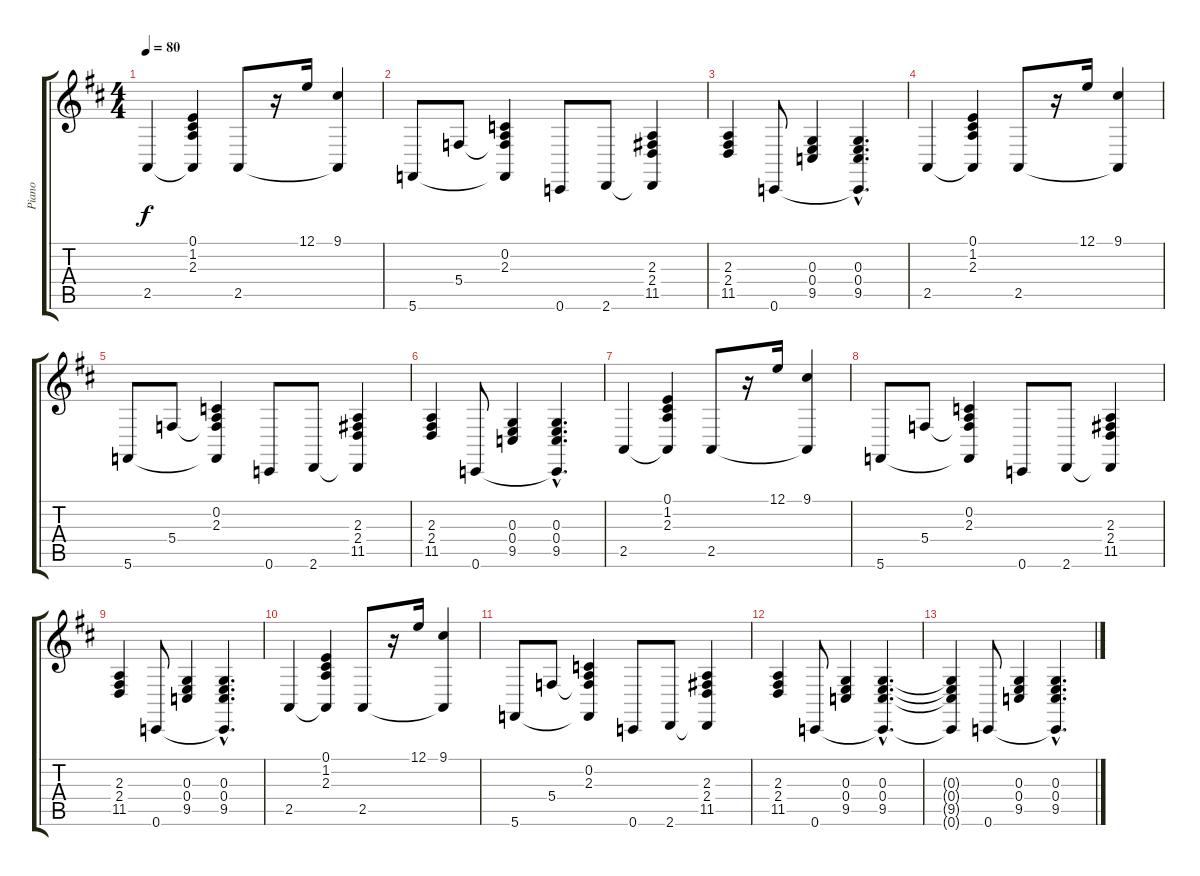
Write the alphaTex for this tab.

\track ("Piano" "Piano") {instrument acousticgrandpiano}
\staff {score tabs}
\tuning (E4 C4 G3 C3 G2 C2) {hide}
\ts (4 4)
\tempo 80
\clef g2
\ks d
2.5.4{dy f instrument acousticgrandpiano} (0.1 1.2 2.3 2.5{t}).4 2.5.8 r.16 12.1.16 (9.1 2.5{t}).4 |
5.6.8 5.4.8 (0.2 2.3 5.4{t} 5.6{t}).4 0.6.8 2.6.8 (2.3 2.4 11.5 2.6{t}).4 |
(2.3 2.4 11.5).4 0.6.8 (0.3 0.4 9.5).4 (0.3{hac} 0.4{hac} 9.5{hac} 0.6{hac t}).4{d} |
2.5.4 (0.1 1.2 2.3 2.5{t}).4 2.5.8 r.16 12.1.16 (9.1 2.5{t}).4 |
5.6.8 5.4.8 (0.2 2.3 5.4{t} 5.6{t}).4 0.6.8 2.6.8 (2.3 2.4 11.5 2.6{t}).4 |
(2.3 2.4 11.5).4 0.6.8 (0.3 0.4 9.5).4 (0.3{hac} 0.4{hac} 9.5{hac} 0.6{hac t}).4{d} |
2.5.4 (0.1 1.2 2.3 2.5{t}).4 2.5.8 r.16 12.1.16 (9.1 2.5{t}).4 |
5.6.8 5.4.8 (0.2 2.3 5.4{t} 5.6{t}).4 0.6.8 2.6.8 (2.3 2.4 11.5 2.6{t}).4 |
(2.3 2.4 11.5).4 0.6.8 (0.3 0.4 9.5).4 (0.3{hac} 0.4{hac} 9.5{hac} 0.6{hac t}).4{d} |
2.5.4 (0.1 1.2 2.3 2.5{t}).4 2.5.8 r.16 12.1.16 (9.1 2.5{t}).4 |
5.6.8 5.4.8 (0.2 2.3 5.4{t} 5.6{t}).4 0.6.8 2.6.8 (2.3 2.4 11.5 2.6{t}).4 |
(2.3 2.4 11.5).4 0.6.8 (0.3 0.4 9.5).4 (0.3{hac} 0.4{hac} 9.5{hac} 0.6{hac t}).4{d} |
(0.3{t} 0.4{t} 9.5{t} 0.6{t}).4 0.6.8 (0.3 0.4 9.5).4 (0.3{hac} 0.4{hac} 9.5{hac} 0.6{hac t}).4{d}
